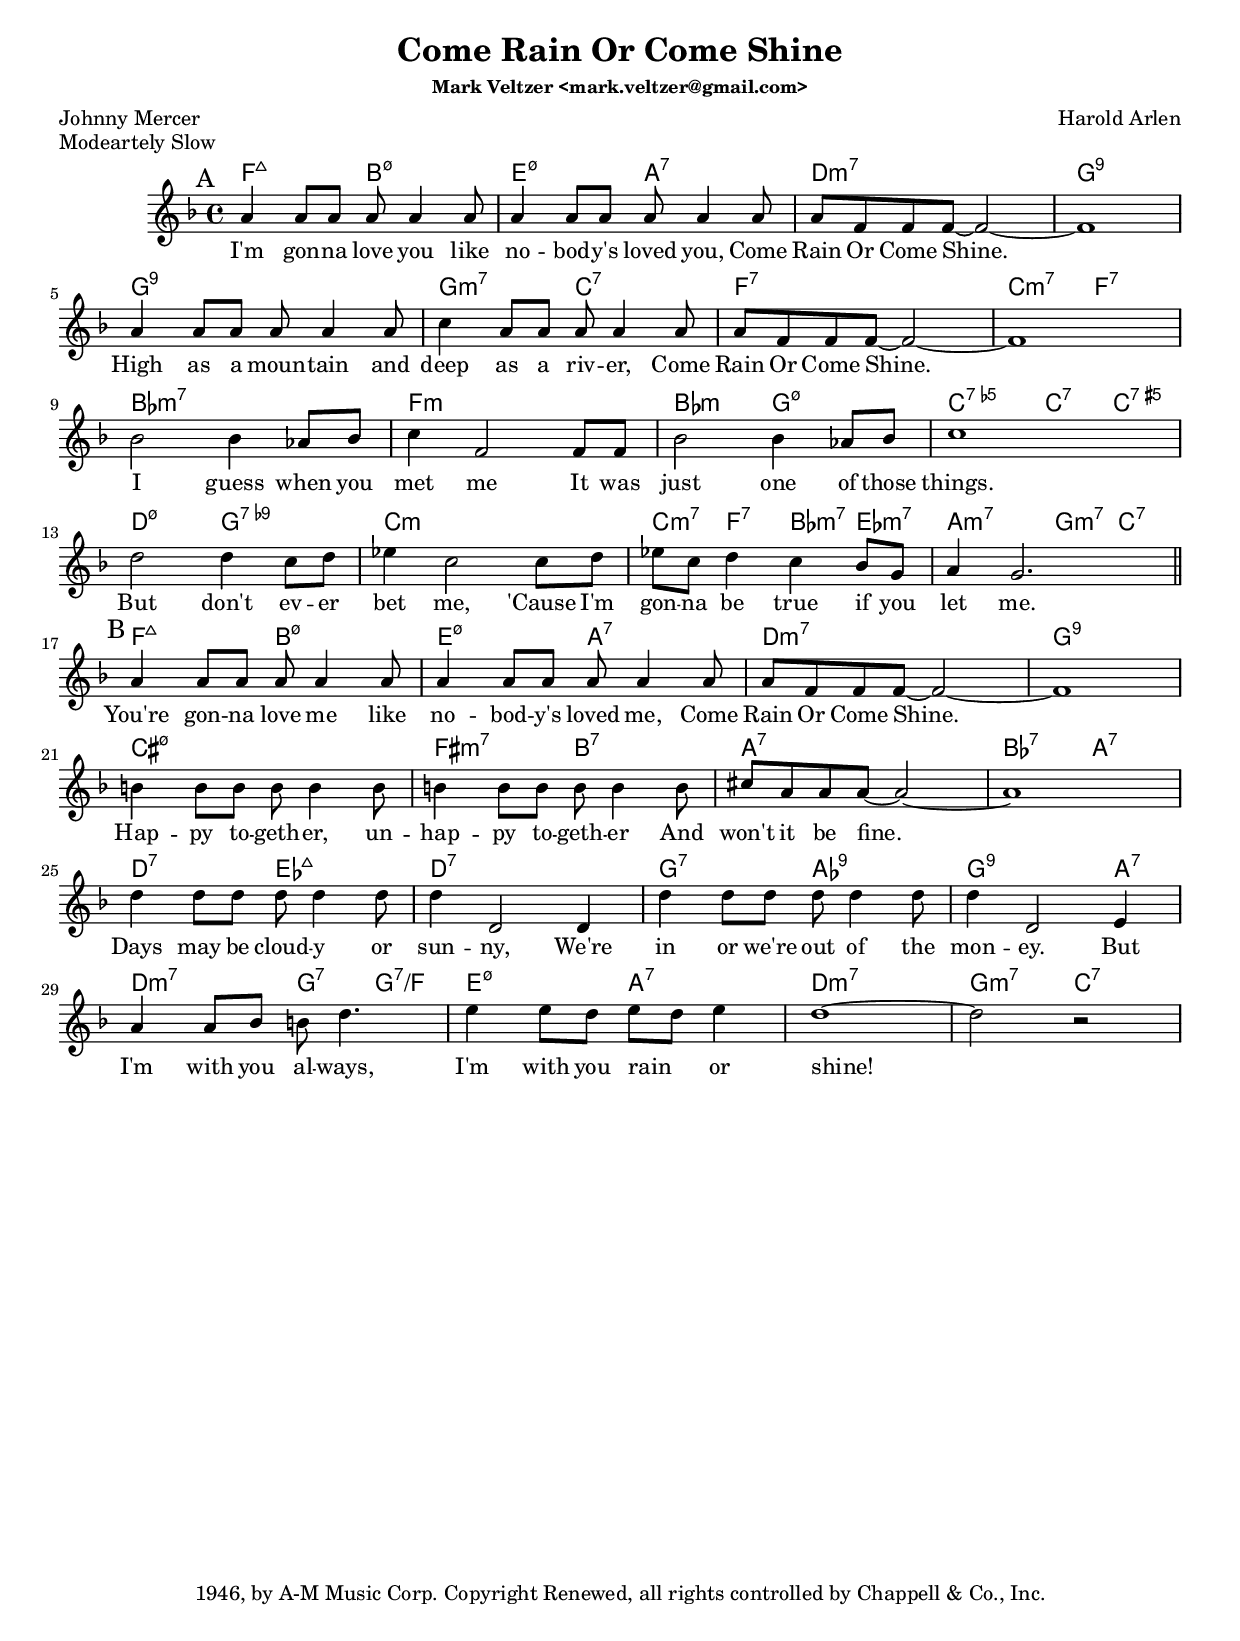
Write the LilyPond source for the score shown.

\include "src/include/common.lyi"
\header {
	title="Come Rain Or Come Shine"
	subtitle=""
	composer="Harold Arlen"
	poet="Johnny Mercer"
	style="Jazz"
	piece="Modeartely Slow"
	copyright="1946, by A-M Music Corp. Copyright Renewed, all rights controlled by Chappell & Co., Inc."

	completion="5"
	uuid="b109cd80-a26e-11df-8c11-0019d11e5a41"
}

%{
	TODO:
	Enter Amits chords for this as an alternative...
%}

\score {
<<
\chords {
	\set chordChanges = ##t
%% from the fake book
	\mark "A"
	f2:maj7 b2:m7.5- | e2:m7.5- a2:7 | d1:m7 | g1:7.9 | \break
	g1:7.9 | g2:m7 c2:7 | f1:7 | c2:m7 f2:7 | \break

	bes1:m7 | f1:m | bes2:m g2:m7.5- | c2:7.5- c4:7.5 c4:7.5+ | \break
	d2:m7.5- g2:7.9- | c1:m | c4:m7 f4:7 bes4:m7 ees4:m7 | a2:m7 g4:m7 c4:7 \bar "||" \break

	\mark "B"
	f2:maj7 b2:m7.5- | e2:m7.5- a2:7 | d1:m7 | g1:7.9 | \break
	cis1:m7.5- | fis2:m7 b2:7 | a1:7 | bes2:7 a2:7 | \break

	d2:7 ees2:maj7 | d1:7 | g2:7 aes2:7.9 | g2.:7.9 a4:7 | \break
	d2:m7 g4:7 g4:7/f | e2:m7.5- a2:7 | d1:m7 | g2:m7 c2:7 | \break
}

\new Voice="melody" \relative f' {
	\time 4/4
	\key f \major
	a4 a8 a8 a8 a4 a8 | a4 a8 a8 a8 a4 a8 | a8 f f f ~ f2 ~ | f1 |
	a4 a8 a8 a8 a4 a8 | c4 a8 a8 a8 a4 a8 | a8 f f f ~ f2 ~ | f1 |

	bes2 bes4 aes8 bes8 | c4 f,2 f8 f8 | bes2 bes4 aes8 bes8 | c1 |
	d2 d4 c8 d8 | ees4 c2 c8 d8 | ees8 c8 d4 c4 bes8 g8 | a4 g2. |

	a4 a8 a8 a8 a4 a8 | a4 a8 a8 a8 a4 a8 | a8 f f f ~ f2 ~ | f1 |
	b4 b8 b8 b8 b4 b8 | b4 b8 b8 b8 b4 b8 | cis8 a8 a8 a8 ~ a2 ~ | a1 |

	d4 d8 d8 d8 d4 d8 | d4 d,2 d4 | d'4 d8 d8 d8 d4 d8 | d4 d,2 e4 |
	a4 a8 bes8 b8 d4. | e4 e8 d8 e8 d8 e4 | d1 ~ | d2 r2 |
}
\new Lyrics \lyricsto "melody" {
	I'm gon -- na love you like no -- bod -- y's loved you,
	Come Rain Or Come Shine.
	High as a moun -- tain and deep as a riv -- er,
	Come Rain Or Come Shine.

	I guess when you met me
	It was just one of those things.
	But don't ev -- er bet me,
	'Cause I'm gon -- na be true if you let me.

	You're gon -- na love me like no -- bod -- y's loved me,
	Come Rain Or Come Shine.
	Hap -- py to -- geth -- er, un -- hap -- py to -- geth -- er
	And won't it be fine.

	Days may be cloud -- y or sun -- ny,
	We're in or we're out of the mon -- ey.
	But I'm with you al -- ways,
	I'm with you rain _ or shine!
}
>>
	\midi {
		\context {
			\Score
			tempoWholesPerMinute = #(ly:make-moment 100 4)
		}
	}
	\layout {}
}
